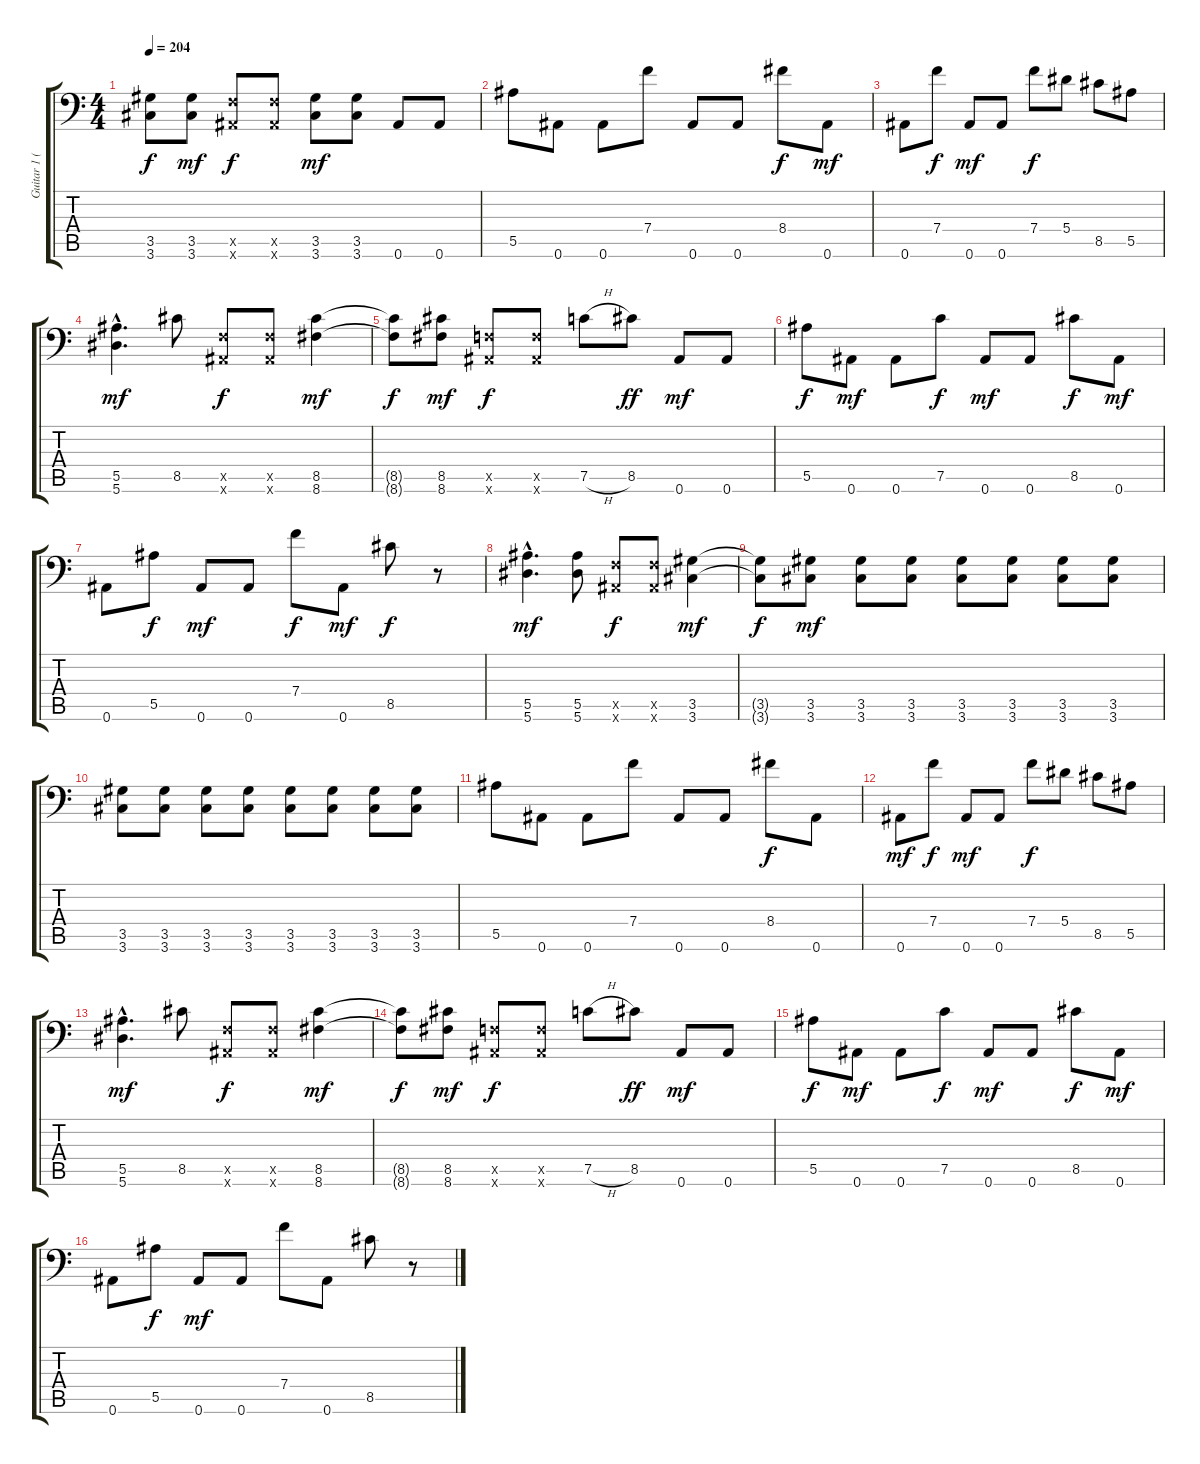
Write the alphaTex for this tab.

\track ("Guitar 1 (Lead)" "Guitar 1 (") {instrument distortionguitar}
\staff {score tabs}
\tuning (C4 G3 Eb3 Bb2 F2 Bb1) {hide}
\ts (4 4)
\tempo 204
\clef f4
\ks c
(3.5{t} 3.6{t}).8{dy f} (3.5 3.6).8{dy mf} (0.5{x} 0.6{x}).8{dy f} (0.5{x} 0.6{x}).8 (3.5 3.6).8{dy mf} (3.5 3.6).8 0.6.8 0.6.8 |
5.5.8 0.6.8 0.6.8 7.4.8 0.6.8 0.6.8 8.4.8{dy f} 0.6.8{dy mf} |
0.6.8 7.4.8{dy f} 0.6.8{dy mf} 0.6.8 7.4.8{dy f} 5.4.8 8.5.8 5.5.8 |
(5.5{hac} 5.6{hac}).4{d dy mf} 8.5.8 (0.5{x} 0.6{x}).8{dy f} (0.5{x} 0.6{x}).8 (8.5 8.6).4{dy mf} |
(8.5{t} 8.6{t}).8{dy f} (8.5 8.6).8{dy mf} (0.5{x} 0.6{x}).8{dy f} (0.5{x} 0.6{x}).8 7.5{h}.8 8.5.8{dy ff} 0.6.8{dy mf} 0.6.8 |
5.5.8{dy f} 0.6.8{dy mf} 0.6.8 7.5.8{dy f} 0.6.8{dy mf} 0.6.8 8.5.8{dy f} 0.6.8{dy mf} |
0.6.8 5.5.8{dy f} 0.6.8{dy mf} 0.6.8 7.4.8{dy f} 0.6.8{dy mf} 8.5.8{dy f} r.8 |
(5.5{hac} 5.6{hac}).4{d dy mf} (5.5 5.6).8 (0.5{x} 0.6{x}).8{dy f} (0.5{x} 0.6{x}).8 (3.5 3.6).4{dy mf} |
(3.5{t} 3.6{t}).8{dy f} (3.5 3.6).8{dy mf} (3.5 3.6).8 (3.5 3.6).8 (3.5 3.6).8 (3.5 3.6).8 (3.5 3.6).8 (3.5 3.6).8 |
(3.5 3.6).8 (3.5 3.6).8 (3.5 3.6).8 (3.5 3.6).8 (3.5 3.6).8 (3.5 3.6).8 (3.5 3.6).8 (3.5 3.6).8 |
5.5.8{balance 3} 0.6.8 0.6.8 7.4.8 0.6.8 0.6.8 8.4.8{dy f} 0.6.8 |
0.6.8{dy mf} 7.4.8{dy f} 0.6.8{dy mf} 0.6.8 7.4.8{dy f} 5.4.8 8.5.8 5.5.8 |
(5.5{hac} 5.6{hac}).4{d dy mf} 8.5.8 (0.5{x} 0.6{x}).8{dy f} (0.5{x} 0.6{x}).8 (8.5 8.6).4{dy mf} |
(8.5{t} 8.6{t}).8{dy f} (8.5 8.6).8{dy mf} (0.5{x} 0.6{x}).8{dy f} (0.5{x} 0.6{x}).8 7.5{h}.8 8.5.8{dy ff} 0.6.8{dy mf} 0.6.8 |
5.5.8{dy f} 0.6.8{dy mf} 0.6.8 7.5.8{dy f} 0.6.8{dy mf} 0.6.8 8.5.8{dy f} 0.6.8{dy mf} |
0.6.8 5.5.8{dy f} 0.6.8{dy mf} 0.6.8 7.4.8 0.6.8 8.5.8 r.8
